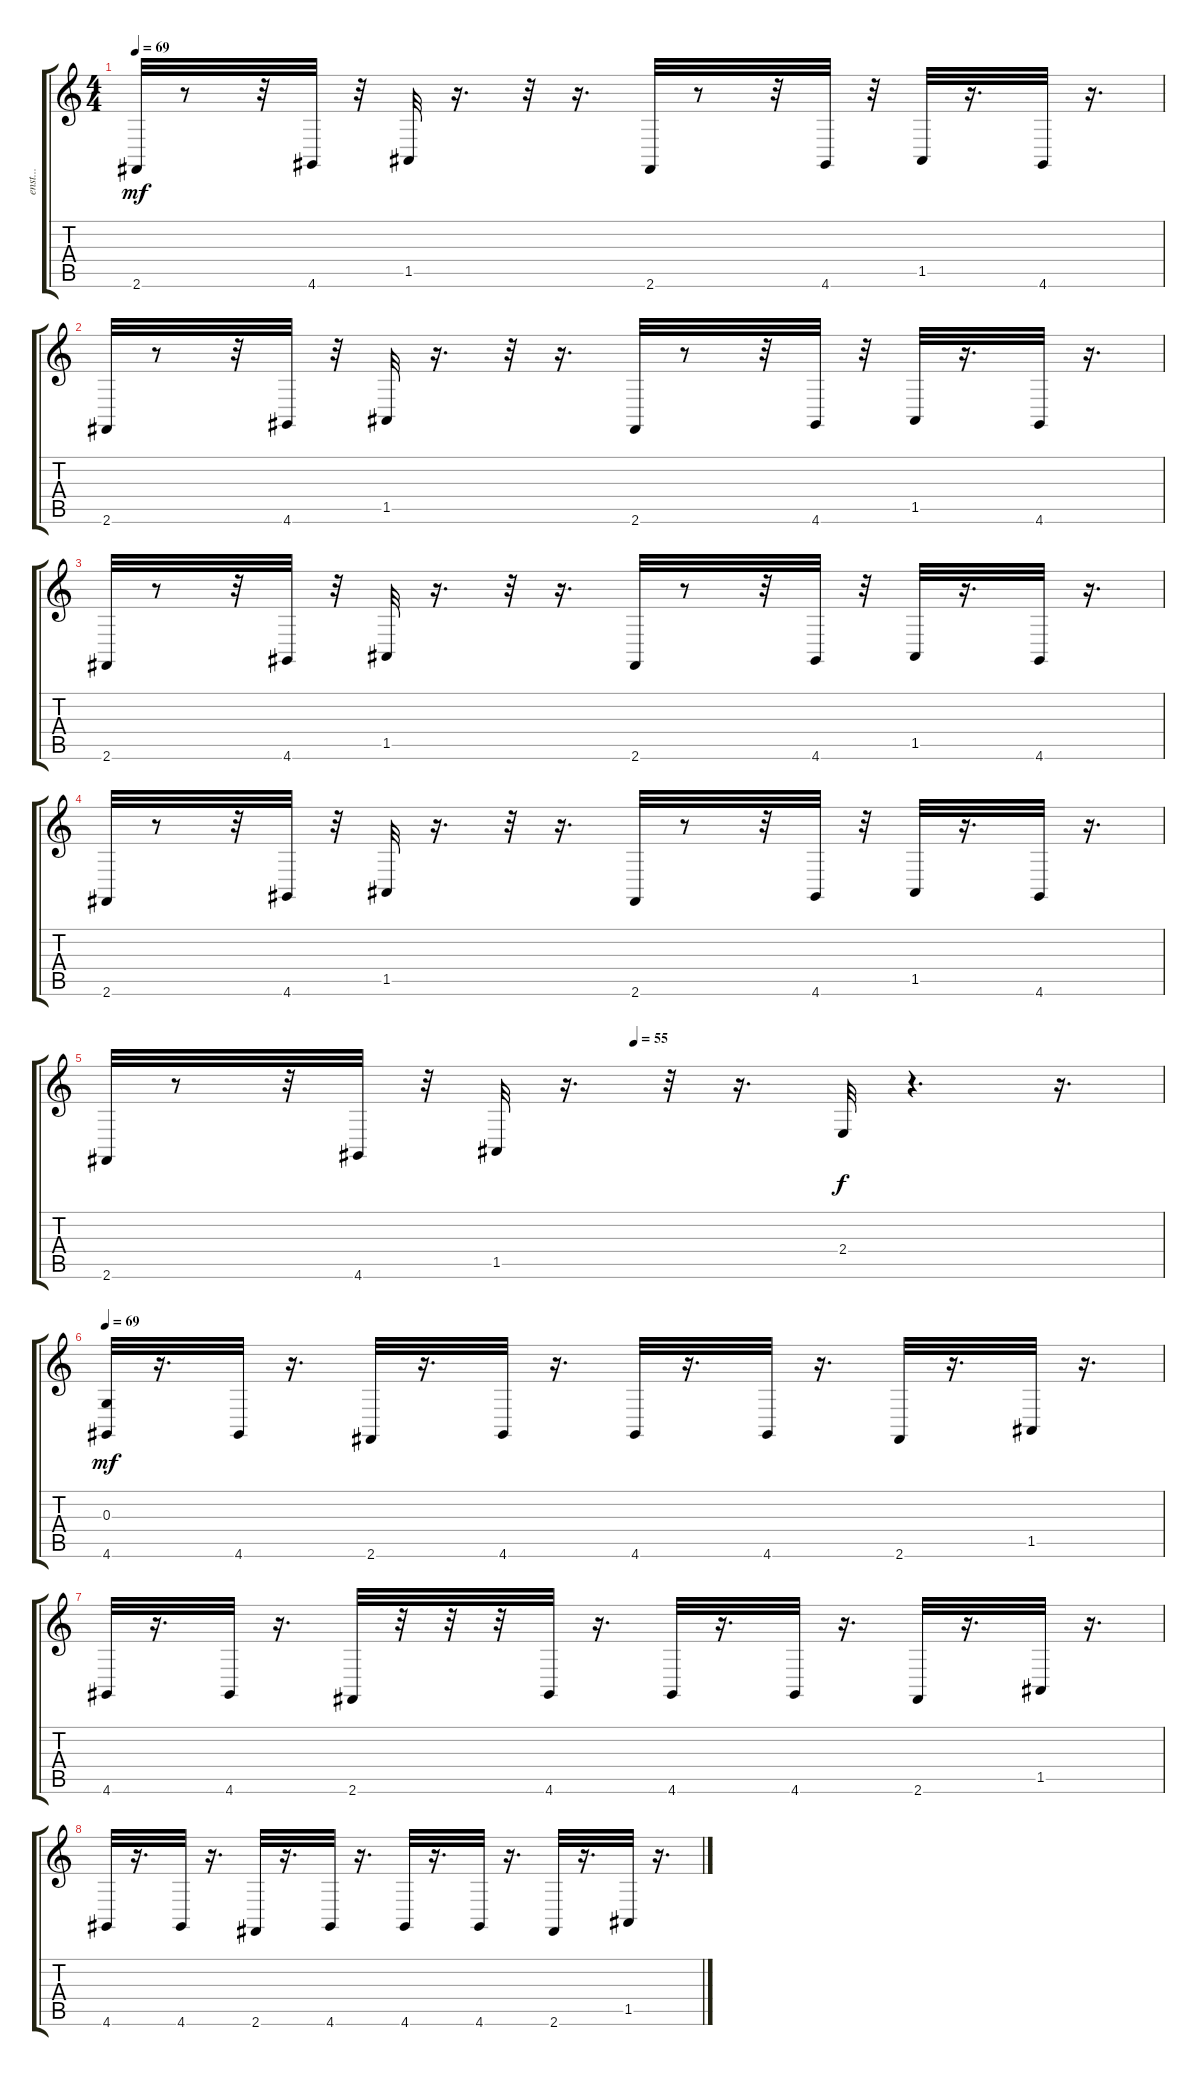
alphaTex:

\track ("enst..." "enst...") {instrument drawbarorgan}
\staff {score tabs}
\tuning (E4 B3 G3 D3 A2 E2) {hide}
\ts (4 4)
\tempo 69
\clef g2
\ks c
2.6.32{dy mf} r.8 r.32 4.6.32 r.32 1.5.32 r.16{d} r.32 r.16{d} 2.6.32 r.8 r.32 4.6.32 r.32 1.5.32 r.16{d} 4.6.32 r.16{d} |
2.6.32 r.8 r.32 4.6.32 r.32 1.5.32 r.16{d} r.32 r.16{d} 2.6.32 r.8 r.32 4.6.32 r.32 1.5.32 r.16{d} 4.6.32 r.16{d} |
2.6.32 r.8 r.32 4.6.32 r.32 1.5.32 r.16{d} r.32 r.16{d} 2.6.32 r.8 r.32 4.6.32 r.32 1.5.32 r.16{d} 4.6.32 r.16{d} |
2.6.32 r.8 r.32 4.6.32 r.32 1.5.32 r.16{d} r.32 r.16{d} 2.6.32 r.8 r.32 4.6.32 r.32 1.5.32 r.16{d} 4.6.32 r.16{d} |
\tempo (55 0.5)
2.6.32 r.8 r.32 4.6.32 r.32 1.5.32 r.16{d} r.32 r.16{d} 2.4.32{dy f} r.4{d} r.16{d} |
\tempo 69
(0.3 4.6).32{dy mf} r.16{d} 4.6.32 r.16{d} 2.6.32 r.16{d} 4.6.32 r.16{d} 4.6.32 r.16{d} 4.6.32 r.16{d} 2.6.32 r.16{d} 1.5.32 r.16{d} |
4.6.32 r.16{d} 4.6.32 r.16{d} 2.6.32 r.32 r.32 r.32 4.6.32 r.16{d} 4.6.32 r.16{d} 4.6.32 r.16{d} 2.6.32 r.16{d} 1.5.32 r.16{d} |
4.6.32 r.16{d} 4.6.32 r.16{d} 2.6.32 r.16{d} 4.6.32 r.16{d} 4.6.32 r.16{d} 4.6.32 r.16{d} 2.6.32 r.16{d} 1.5.32 r.16{d}
